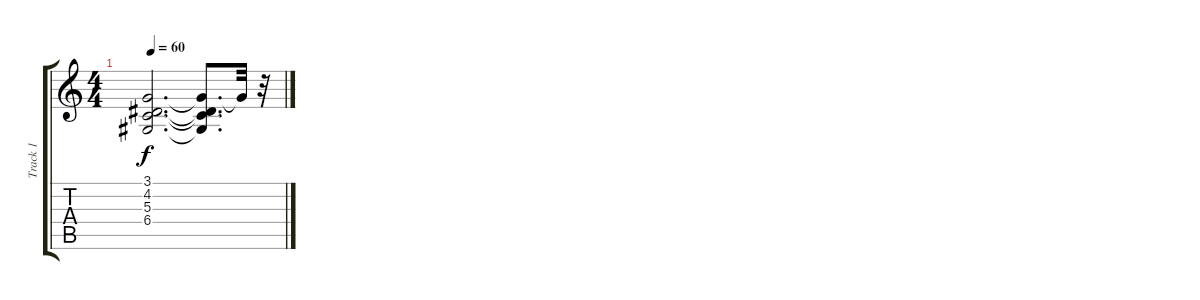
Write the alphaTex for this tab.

\track ("Track 1" "Track 1") {instrument electricpiano2}
\staff {score tabs}
\tuning (E4 B3 G3 D3 A2 E2) {hide}
\ts (4 4)
\tempo 60
\clef g2
\ks c
(3.1{t} 4.2{t} 5.3{t} 6.4{t}).2{d dy f} (3.1{t} 4.2{t} 5.3{t} 6.4{t}).8{d} 3.1{t}.32 r.32
